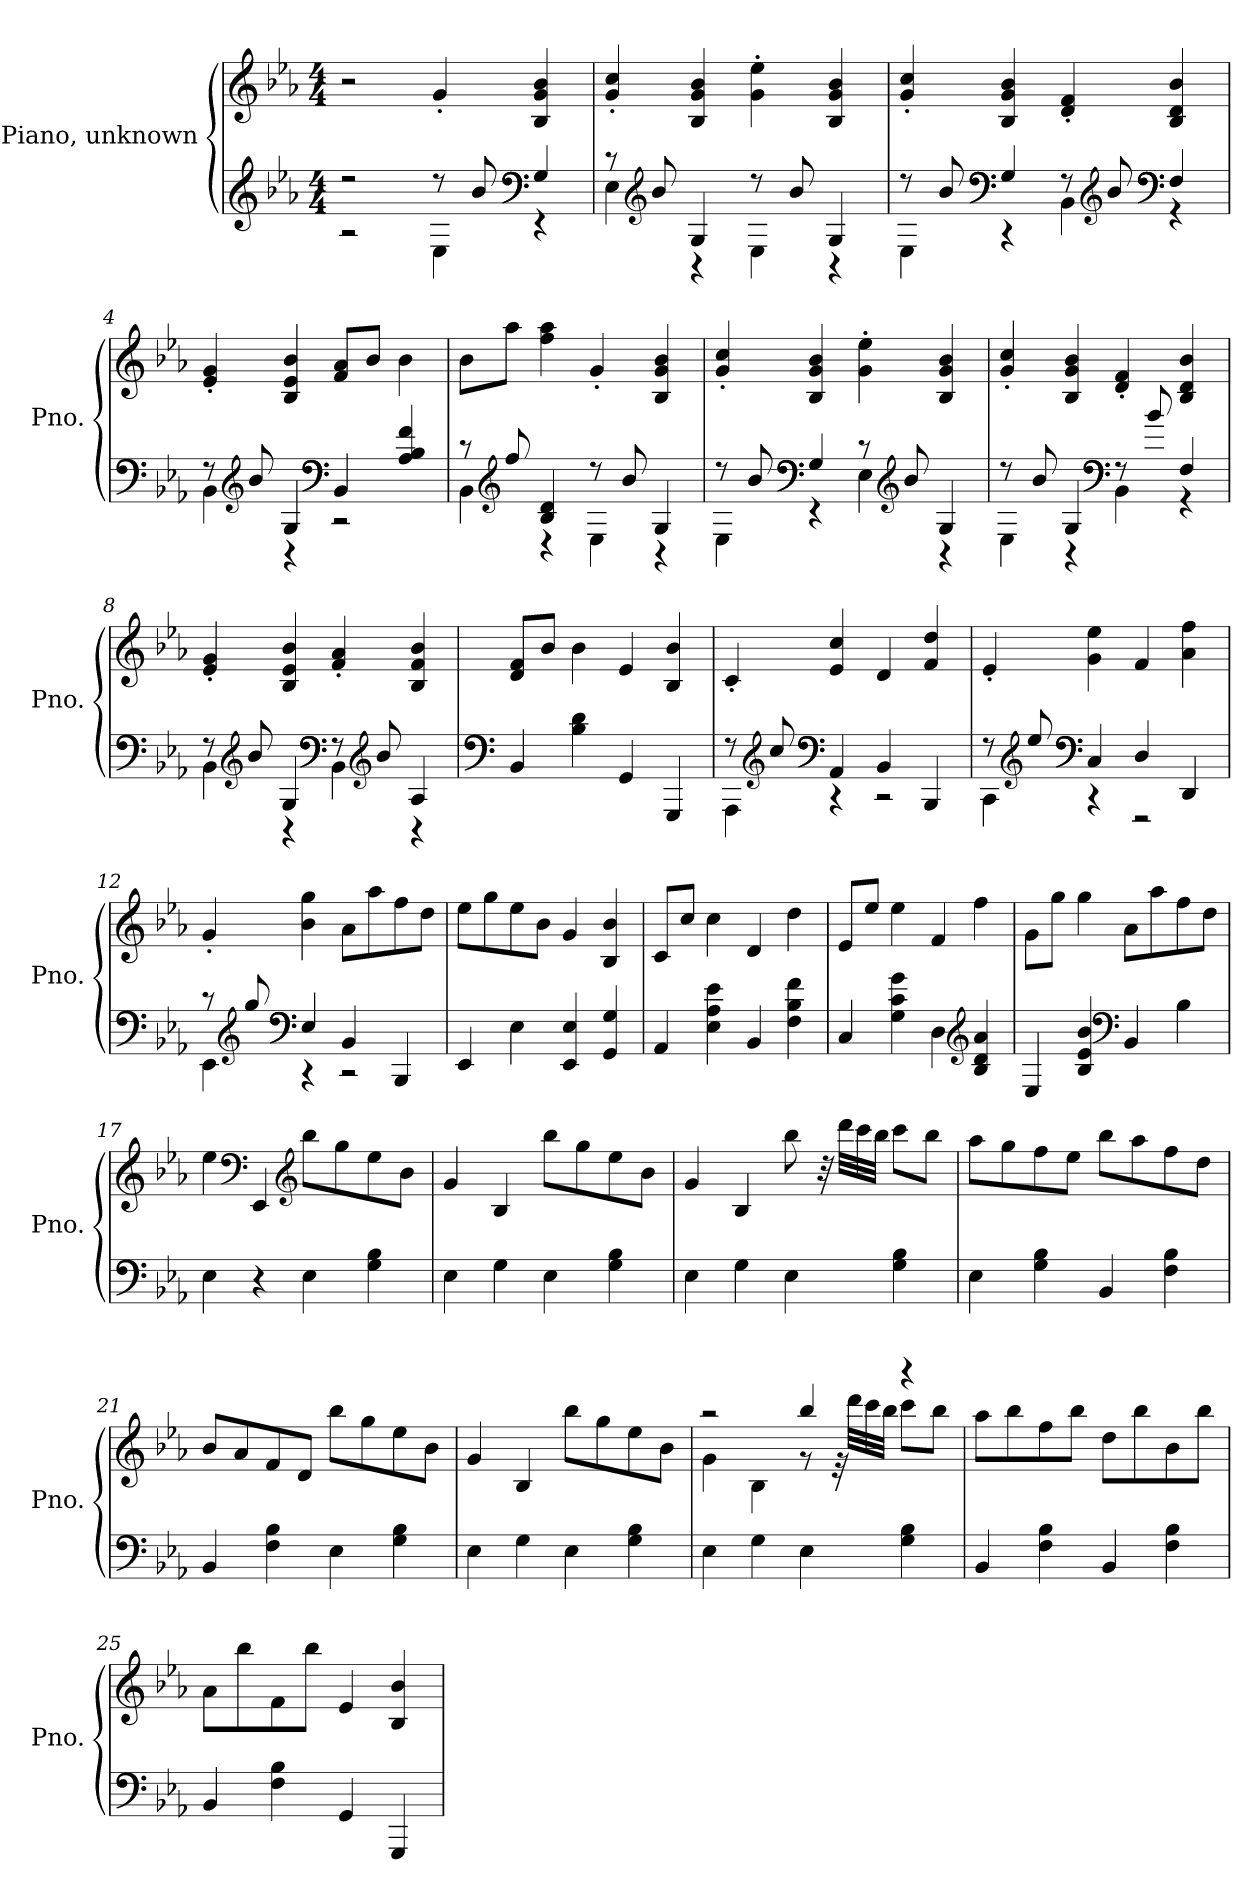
**kern	**kern
*part1	*part1
*staff2	*staff1
*I"Piano, unknown	*
*I'Pno.	*
*clefG2	*clefG2
*k[b-e-a-]	*k[b-e-a-]
*M4/4	*M4/4
*MM120	*MM120
=1	=1
*^	*
2r	2r	2r
8r	4E-\	4g'/
8b-/	.	.
*clefF4	*	*
4G/	4r	4B-/ 4g/ 4b-/
=2	=2	=2
8r	4E-\	4g/' 4cc/'
*clefG2	*	*
8b-/	.	.
4G/	4r	4B-/ 4g/ 4b-/
8r	4E-\	4g\' 4ee-\'
8b-/	.	.
4G/	4r	4B-/ 4g/ 4b-/
=3	=3	=3
8r	4E-\	4g/' 4cc/'
8b-/	.	.
*clefF4	*	*
4G/	4r	4B-/ 4g/ 4b-/
8r	4BB-\	4d/' 4f/'
*clefG2	*	*
8b-/	.	.
*clefF4	*	*
4F/	4r	4B-/ 4d/ 4b-/
=4	=4	=4
8r	4BB-\	4e-/' 4g/'
*clefG2	*	*
8b-/	.	.
4G/	4r	4B-/ 4e-/ 4b-/
*clefF4	*	*
4BB-/	2r	8f/ 8a-/L
.	.	8b-/J
4A-/ 4B-/ 4f/	.	4b-\
!!LO:LB:g=z
=5	=5	=5
8r	4BB-\	8b-\L
*clefG2	*	*
8ff/	.	8aa-\J
4B-/ 4d/	4r	4ff\ 4aa-\
8r	4E-\	4g'/
8b-/	.	.
4G/	4r	4B-/ 4g/ 4b-/
=6	=6	=6
8r	4E-\	4g/' 4cc/'
8b-/	.	.
*clefF4	*	*
4G/	4r	4B-/ 4g/ 4b-/
8r	4E-\	4g\' 4ee-\'
*clefG2	*	*
8b-/	.	.
4G/	4r	4B-/ 4g/ 4b-/
=7	=7	=7
8r	4E-\	4g/' 4cc/'
8b-/	.	.
4G/	4r	4B-/ 4g/ 4b-/
*clefF4	*	*
8r	4BB-\	4d/' 4f/'
8b-/	.	.
4F/	4r	4B-/ 4d/ 4b-/
=8	=8	=8
8r	4BB-\	4e-/' 4g/'
*clefG2	*	*
8b-/	.	.
4G/	4r	4B-/ 4e-/ 4b-/
*clefF4	*	*
8r	4BB-\	4f/' 4a-/'
*clefG2	*	*
8b-/	.	.
4A-/	4r	4B-/ 4f/ 4b-/
*v	*v	*
!!LO:LB:g=z
=9	=9
*clefF4	*
4BB-/	8d/ 8f/L
.	8b-/J
4B-\ 4d\	4b-\
4GG/	4e-/
4GGG/	4B-/ 4b-/
=10	=10
*^	*
8r	4AAA-\	4c'/
*clefG2	*	*
8cc/	.	.
*clefF4	*	*
4AA-/	4r	4e-/ 4cc/
4BB-/	2r	4d/
4BBB-/	.	4f/ 4dd/
=11	=11	=11
8r	4CC\	4e-'/
*clefG2	*	*
8ee-/	.	.
*clefF4	*	*
4C/	4r	4g\ 4ee-\
4D/	2r	4f/
4DD/	.	4a-\ 4ff\
=12	=12	=12
8r	4EE-\	4g'/
*clefG2	*	*
8gg/	.	.
*clefF4	*	*
4E-/	4r	4b-\ 4gg\
4BB-/	2r	8a-\L
.	.	8aa-\
4BBB-/	.	8ff\
.	.	8dd\J
*v	*v	*
=13	=13
4EE-/	8ee-\L
.	8gg\
4E-\	8ee-\
.	8b-\J
4EE-/ 4E-/	4g/
4GG/ 4G/	4B-/ 4b-/
!!LO:LB:g=z
=14	=14
4AA-/	8c/L
.	8cc/J
4E-\ 4A-\ 4e-\	4cc\
4BB-/	4d/
4F\ 4B-\ 4f\	4dd\
=15	=15
4C/	8e-/L
.	8ee-/J
4G\ 4c\ 4g\	4ee-\
4D\	4f/
*clefG2	*
4B-/ 4d/ 4a-/	4ff\
=16	=16
4E-/	8g\L
.	8gg\J
4B-/ 4e-/ 4b-/	4gg\
*clefF4	*
4BB-/	8a-\L
.	8aa-\
4B-\	8ff\
.	8dd\J
=17	=17
4E-\	4ee-\
*	*clefF4
4r	4EE-/
*	*clefG2
4E-\	8bb-\L
.	8gg\
4G\ 4B-\	8ee-\
.	8b-\J
=18	=18
4E-\	4g/
4G\	4B-/
4E-\	8bb-\L
.	8gg\
4G\ 4B-\	8ee-\
.	8b-\J
!!LO:LB:g=z
=19	=19
4E-\	4g/
4G\	4B-/
4E-\	8bb-\
.	32r
.	32ddd\LLL
.	32ccc\
.	32bb-\JJJ
4G\ 4B-\	8ccc\L
.	8bb-\J
=20	=20
4E-\	8aa-\L
.	8gg\
4G\ 4B-\	8ff\
.	8ee-\J
4BB-/	8bb-\L
.	8aa-\
4F\ 4B-\	8ff\
.	8dd\J
=21	=21
4BB-/	8b-/L
.	8a-/
4F\ 4B-\	8f/
.	8d/J
4E-\	8bb-\L
.	8gg\
4G\ 4B-\	8ee-\
.	8b-\J
=22	=22
4E-\	4g/
4G\	4B-/
4E-\	8bb-\L
.	8gg\
4G\ 4B-\	8ee-\
.	8b-\J
!!LO:LB:g=z
=23	=23
*	*^
4E-\	2r	4g\
4G\	.	4B-\
4E-\	4bb-/	8r
.	.	32r
.	.	32ddd\LLL
.	.	32ccc\
.	.	32bb-\JJJ
4G\ 4B-\	4r	8ccc\L
.	.	8bb-\J
*	*v	*v
=24	=24
4BB-/	8aa-\L
.	8bb-\
4F\ 4B-\	8ff\
.	8bb-\J
4BB-/	8dd\L
.	8bb-\
4F\ 4B-\	8b-\
.	8bb-\J
=25	=25
4BB-/	8a-\L
.	8bb-\
4F\ 4B-\	8f\
.	8bb-\J
4GG/	4e-/
4GGG/	4B-/ 4b-/
=	=
*-	*-
